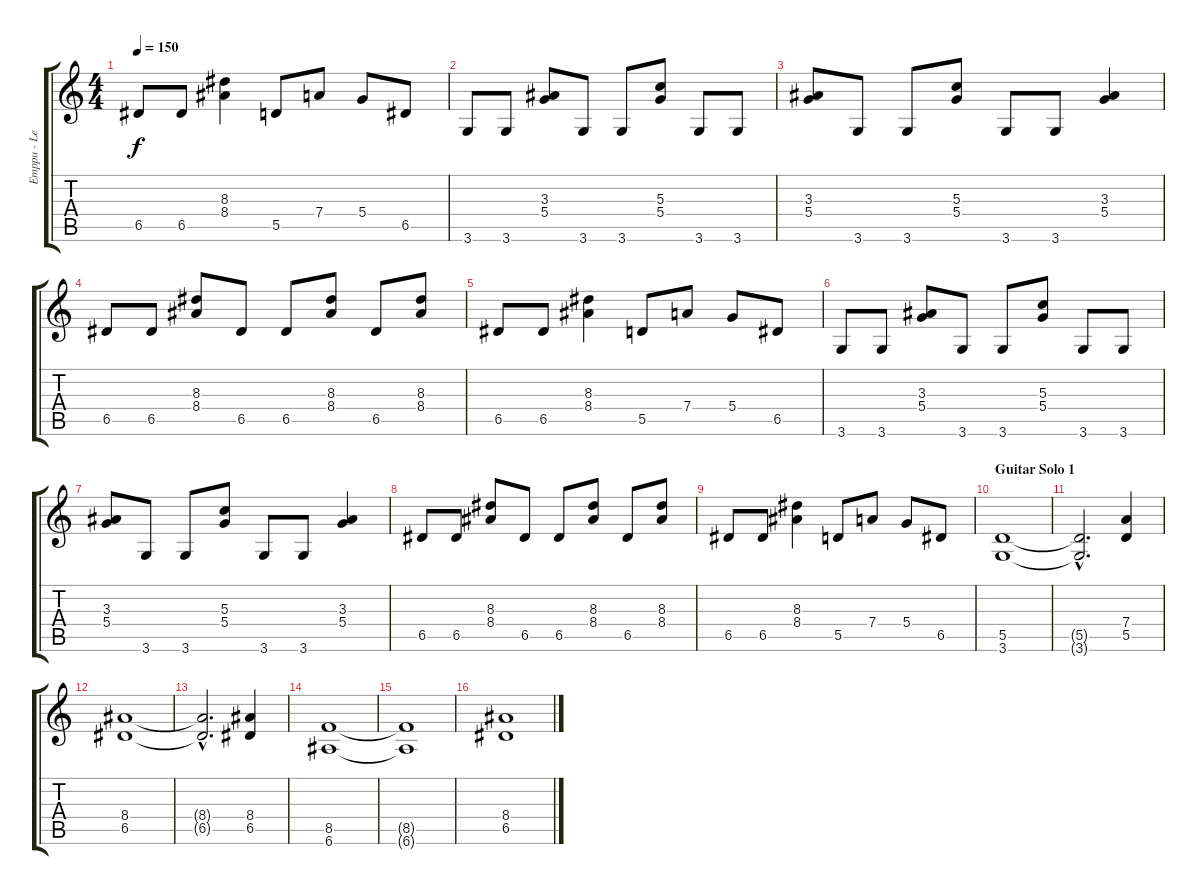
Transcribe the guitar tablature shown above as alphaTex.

\track ("Emppu - Left Channel" "Emppu - Le") {instrument distortionguitar}
\staff {score tabs}
\tuning (E4 B3 G3 D3 A2 E2) {hide}
\ts (4 4)
\tempo 150
\clef g2
\ks c
6.5.8{dy f} 6.5.8 (8.3 8.4).4 5.5.8 7.4.8 5.4.8 6.5.8 |
3.6.8 3.6.8 (3.3 5.4).8 3.6.8 3.6.8 (5.3 5.4).8 3.6.8 3.6.8 |
(3.3 5.4).8 3.6.8 3.6.8 (5.3 5.4).8 3.6.8 3.6.8 (3.3 5.4).4 |
6.5.8 6.5.8 (8.3 8.4).8 6.5.8 6.5.8 (8.3 8.4).8 6.5.8 (8.3 8.4).8 |
6.5.8 6.5.8 (8.3 8.4).4 5.5.8 7.4.8 5.4.8 6.5.8 |
3.6.8 3.6.8 (3.3 5.4).8 3.6.8 3.6.8 (5.3 5.4).8 3.6.8 3.6.8 |
(3.3 5.4).8 3.6.8 3.6.8 (5.3 5.4).8 3.6.8 3.6.8 (3.3 5.4).4 |
6.5.8 6.5.8 (8.3 8.4).8 6.5.8 6.5.8 (8.3 8.4).8 6.5.8 (8.3 8.4).8 |
6.5.8 6.5.8 (8.3 8.4).4 5.5.8 7.4.8 5.4.8 6.5.8 |
\section ("" "Guitar Solo 1")
(5.5 3.6).1{volume 14 balance 8} |
(5.5{hac t} 3.6{hac t}).2{d} (7.4 5.5).4 |
(8.4 6.5).1 |
(8.4{hac t} 6.5{hac t}).2{d} (8.4 6.5).4 |
(8.5 6.6).1 |
(8.5{t} 6.6{t}).1 |
(8.4 6.5).1
